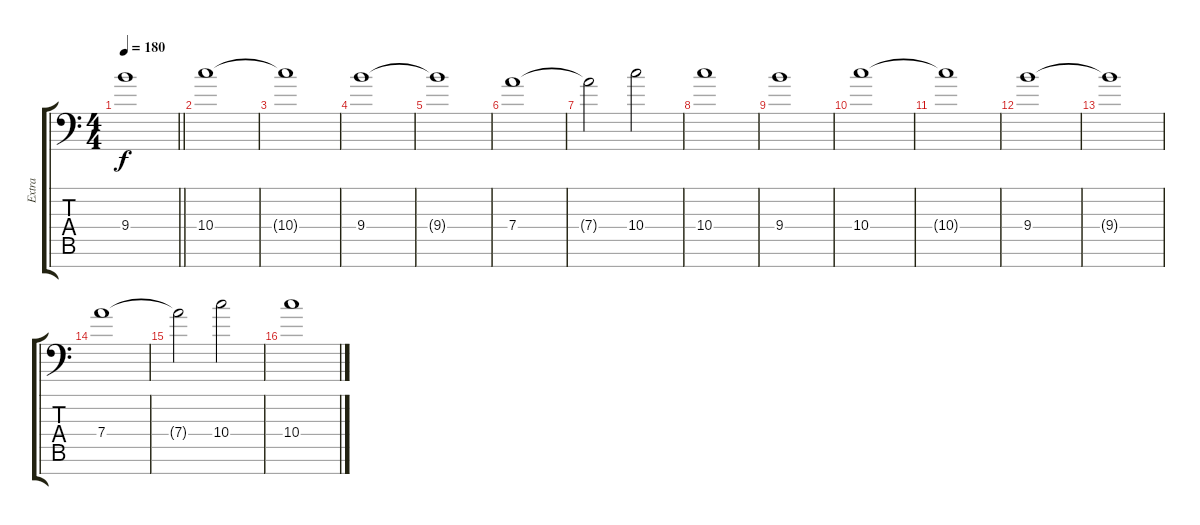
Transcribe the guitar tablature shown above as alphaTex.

\track ("Extra" "Extra") {instrument distortionguitar}
\staff {score tabs}
\tuning (E4 B3 G3 D3 A2 D2 A1) {hide}
\ts (4 4)
\tempo 180
\clef f4
\barLineRight lightlight
\ks c
9.4.1{dy f} |
10.4.1{volume 11} |
10.4{t}.1 |
9.4.1 |
9.4{t}.1 |
7.4.1 |
7.4{t}.2 10.4.2 |
10.4.1 |
9.4.1 |
10.4.1 |
10.4{t}.1 |
9.4.1 |
9.4{t}.1 |
7.4.1 |
7.4{t}.2 10.4.2 |
10.4.1
